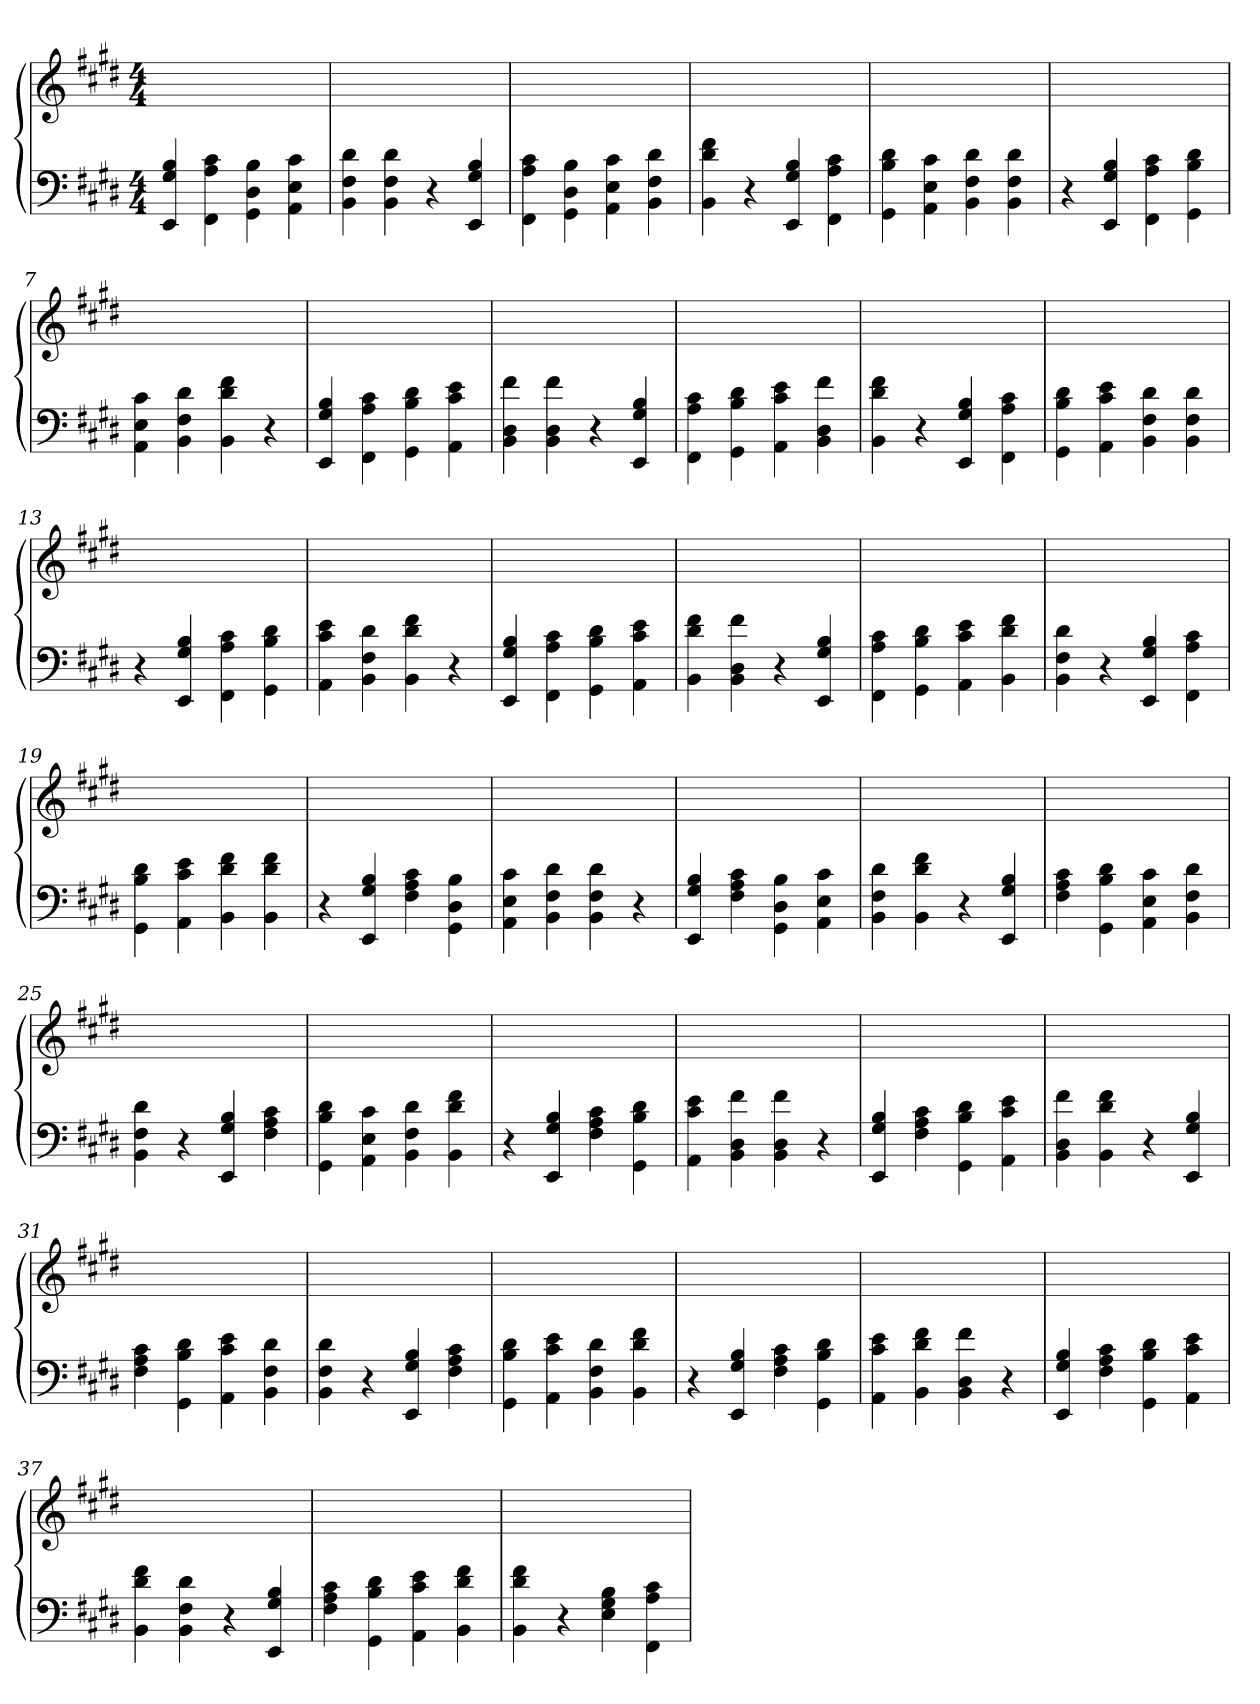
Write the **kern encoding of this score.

**kern	**kern
*part2	*part1
*staff2	*staff1
*clefF4	*clefG2
*k[f#c#g#d#]	*k[f#c#g#d#]
*E:	*E:
*M4/4	*M4/4
*MM60	*MM60
=1	=1
4EE 4G# 4B	1ryy
4FF# 4A 4c#	.
4GG# 4D# 4B	.
4AA 4E 4c#	.
=2	=2
4BB 4F# 4d#	1ryy
4BB 4F# 4d#	.
4r	.
4EE 4G# 4B	.
=3	=3
4FF# 4A 4c#	1ryy
4GG# 4D# 4B	.
4AA 4E 4c#	.
4BB 4F# 4d#	.
=4	=4
4BB 4d# 4f#	1ryy
4r	.
4EE 4G# 4B	.
4FF# 4A 4c#	.
=5	=5
4GG# 4B 4d#	1ryy
4AA 4E 4c#	.
4BB 4F# 4d#	.
4BB 4F# 4d#	.
=6	=6
4r	1ryy
4EE 4G# 4B	.
4FF# 4A 4c#	.
4GG# 4B 4d#	.
=7	=7
4AA 4E 4c#	1ryy
4BB 4F# 4d#	.
4BB 4d# 4f#	.
4r	.
=8	=8
4EE 4G# 4B	1ryy
4FF# 4A 4c#	.
4GG# 4B 4d#	.
4AA 4c# 4e	.
=9	=9
4BB 4D# 4f#	1ryy
4BB 4D# 4f#	.
4r	.
4EE 4G# 4B	.
=10	=10
4FF# 4A 4c#	1ryy
4GG# 4B 4d#	.
4AA 4c# 4e	.
4BB 4D# 4f#	.
=11	=11
4BB 4d# 4f#	1ryy
4r	.
4EE 4G# 4B	.
4FF# 4A 4c#	.
=12	=12
4GG# 4B 4d#	1ryy
4AA 4c# 4e	.
4BB 4F# 4d#	.
4BB 4F# 4d#	.
=13	=13
4r	1ryy
4EE 4G# 4B	.
4FF# 4A 4c#	.
4GG# 4B 4d#	.
=14	=14
4AA 4c# 4e	1ryy
4BB 4F# 4d#	.
4BB 4d# 4f#	.
4r	.
=15	=15
4EE 4G# 4B	1ryy
4FF# 4A 4c#	.
4GG# 4B 4d#	.
4AA 4c# 4e	.
=16	=16
4BB 4d# 4f#	1ryy
4BB 4D# 4f#	.
4r	.
4EE 4G# 4B	.
=17	=17
4FF# 4A 4c#	1ryy
4GG# 4B 4d#	.
4AA 4c# 4e	.
4BB 4d# 4f#	.
=18	=18
4BB 4F# 4d#	1ryy
4r	.
4EE 4G# 4B	.
4FF# 4A 4c#	.
=19	=19
4GG# 4B 4d#	1ryy
4AA 4c# 4e	.
4BB 4d# 4f#	.
4BB 4d# 4f#	.
=20	=20
4r	1ryy
4EE 4G# 4B	.
4F# 4A 4c#	.
4GG# 4D# 4B	.
=21	=21
4AA 4E 4c#	1ryy
4BB 4F# 4d#	.
4BB 4F# 4d#	.
4r	.
=22	=22
4EE 4G# 4B	1ryy
4F# 4A 4c#	.
4GG# 4D# 4B	.
4AA 4E 4c#	.
=23	=23
4BB 4F# 4d#	1ryy
4BB 4d# 4f#	.
4r	.
4EE 4G# 4B	.
=24	=24
4F# 4A 4c#	1ryy
4GG# 4B 4d#	.
4AA 4E 4c#	.
4BB 4F# 4d#	.
=25	=25
4BB 4F# 4d#	1ryy
4r	.
4EE 4G# 4B	.
4F# 4A 4c#	.
=26	=26
4GG# 4B 4d#	1ryy
4AA 4E 4c#	.
4BB 4F# 4d#	.
4BB 4d# 4f#	.
=27	=27
4r	1ryy
4EE 4G# 4B	.
4F# 4A 4c#	.
4GG# 4B 4d#	.
=28	=28
4AA 4c# 4e	1ryy
4BB 4D# 4f#	.
4BB 4D# 4f#	.
4r	.
=29	=29
4EE 4G# 4B	1ryy
4F# 4A 4c#	.
4GG# 4B 4d#	.
4AA 4c# 4e	.
=30	=30
4BB 4D# 4f#	1ryy
4BB 4d# 4f#	.
4r	.
4EE 4G# 4B	.
=31	=31
4F# 4A 4c#	1ryy
4GG# 4B 4d#	.
4AA 4c# 4e	.
4BB 4F# 4d#	.
=32	=32
4BB 4F# 4d#	1ryy
4r	.
4EE 4G# 4B	.
4F# 4A 4c#	.
=33	=33
4GG# 4B 4d#	1ryy
4AA 4c# 4e	.
4BB 4F# 4d#	.
4BB 4d# 4f#	.
=34	=34
4r	1ryy
4EE 4G# 4B	.
4F# 4A 4c#	.
4GG# 4B 4d#	.
=35	=35
4AA 4c# 4e	1ryy
4BB 4d# 4f#	.
4BB 4D# 4f#	.
4r	.
=36	=36
4EE 4G# 4B	1ryy
4F# 4A 4c#	.
4GG# 4B 4d#	.
4AA 4c# 4e	.
=37	=37
4BB 4d# 4f#	1ryy
4BB 4F# 4d#	.
4r	.
4EE 4G# 4B	.
=38	=38
4F# 4A 4c#	1ryy
4GG# 4B 4d#	.
4AA 4c# 4e	.
4BB 4d# 4f#	.
=39	=39
4BB 4d# 4f#	1ryy
4r	.
4E 4G# 4B	.
4FF# 4A 4c#	.
=	=
*-	*-
